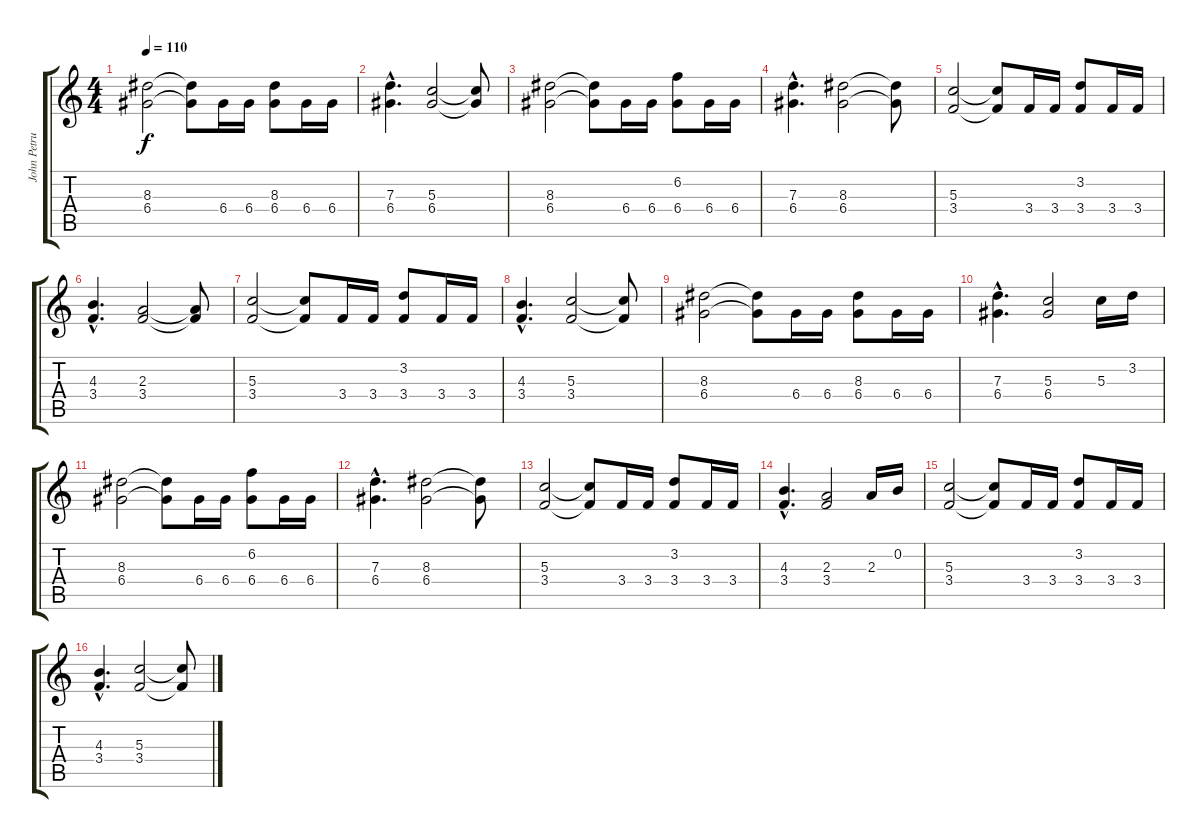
\track ("John Petrucci - Guitar" "John Petru") {instrument distortionguitar}
\staff {score tabs}
\tuning (E4 B3 G3 D3 A2 E2) {hide}
\ts (4 4)
\tempo 110
\clef g2
\ks c
(8.3 6.4).2{dy f} (8.3{t} 6.4{t}).8 6.4.16 6.4.16 (8.3 6.4).8 6.4.16 6.4.16 |
(7.3{hac} 6.4{hac}).4{d} (5.3 6.4).2 (5.3{t} 6.4{t}).8 |
(8.3 6.4).2 (8.3{t} 6.4{t}).8 6.4.16 6.4.16 (6.2 6.4).8 6.4.16 6.4.16 |
(7.3{hac} 6.4{hac}).4{d} (8.3 6.4).2 (8.3{t} 6.4{t}).8 |
(5.3 3.4).2 (5.3{t} 3.4{t}).8 3.4.16 3.4.16 (3.2 3.4).8 3.4.16 3.4.16 |
(4.3{hac} 3.4{hac}).4{d} (2.3 3.4).2 (2.3{t} 3.4{t}).8 |
(5.3 3.4).2 (5.3{t} 3.4{t}).8 3.4.16 3.4.16 (3.2 3.4).8 3.4.16 3.4.16 |
(4.3{hac} 3.4{hac}).4{d} (5.3 3.4).2 (5.3{t} 3.4{t}).8 |
(8.3 6.4).2 (8.3{t} 6.4{t}).8 6.4.16 6.4.16 (8.3 6.4).8 6.4.16 6.4.16 |
(7.3{hac} 6.4{hac}).4{d} (5.3 6.4).2 5.3.16 3.2.16 |
(8.3 6.4).2 (8.3{t} 6.4{t}).8 6.4.16 6.4.16 (6.2 6.4).8 6.4.16 6.4.16 |
(7.3{hac} 6.4{hac}).4{d} (8.3 6.4).2 (8.3{t} 6.4{t}).8 |
(5.3 3.4).2 (5.3{t} 3.4{t}).8 3.4.16 3.4.16 (3.2 3.4).8 3.4.16 3.4.16 |
(4.3{hac} 3.4{hac}).4{d} (2.3 3.4).2 2.3.16 0.2.16 |
(5.3 3.4).2 (5.3{t} 3.4{t}).8 3.4.16 3.4.16 (3.2 3.4).8 3.4.16 3.4.16 |
(4.3{hac} 3.4{hac}).4{d} (5.3 3.4).2 (5.3{t} 3.4{t}).8
